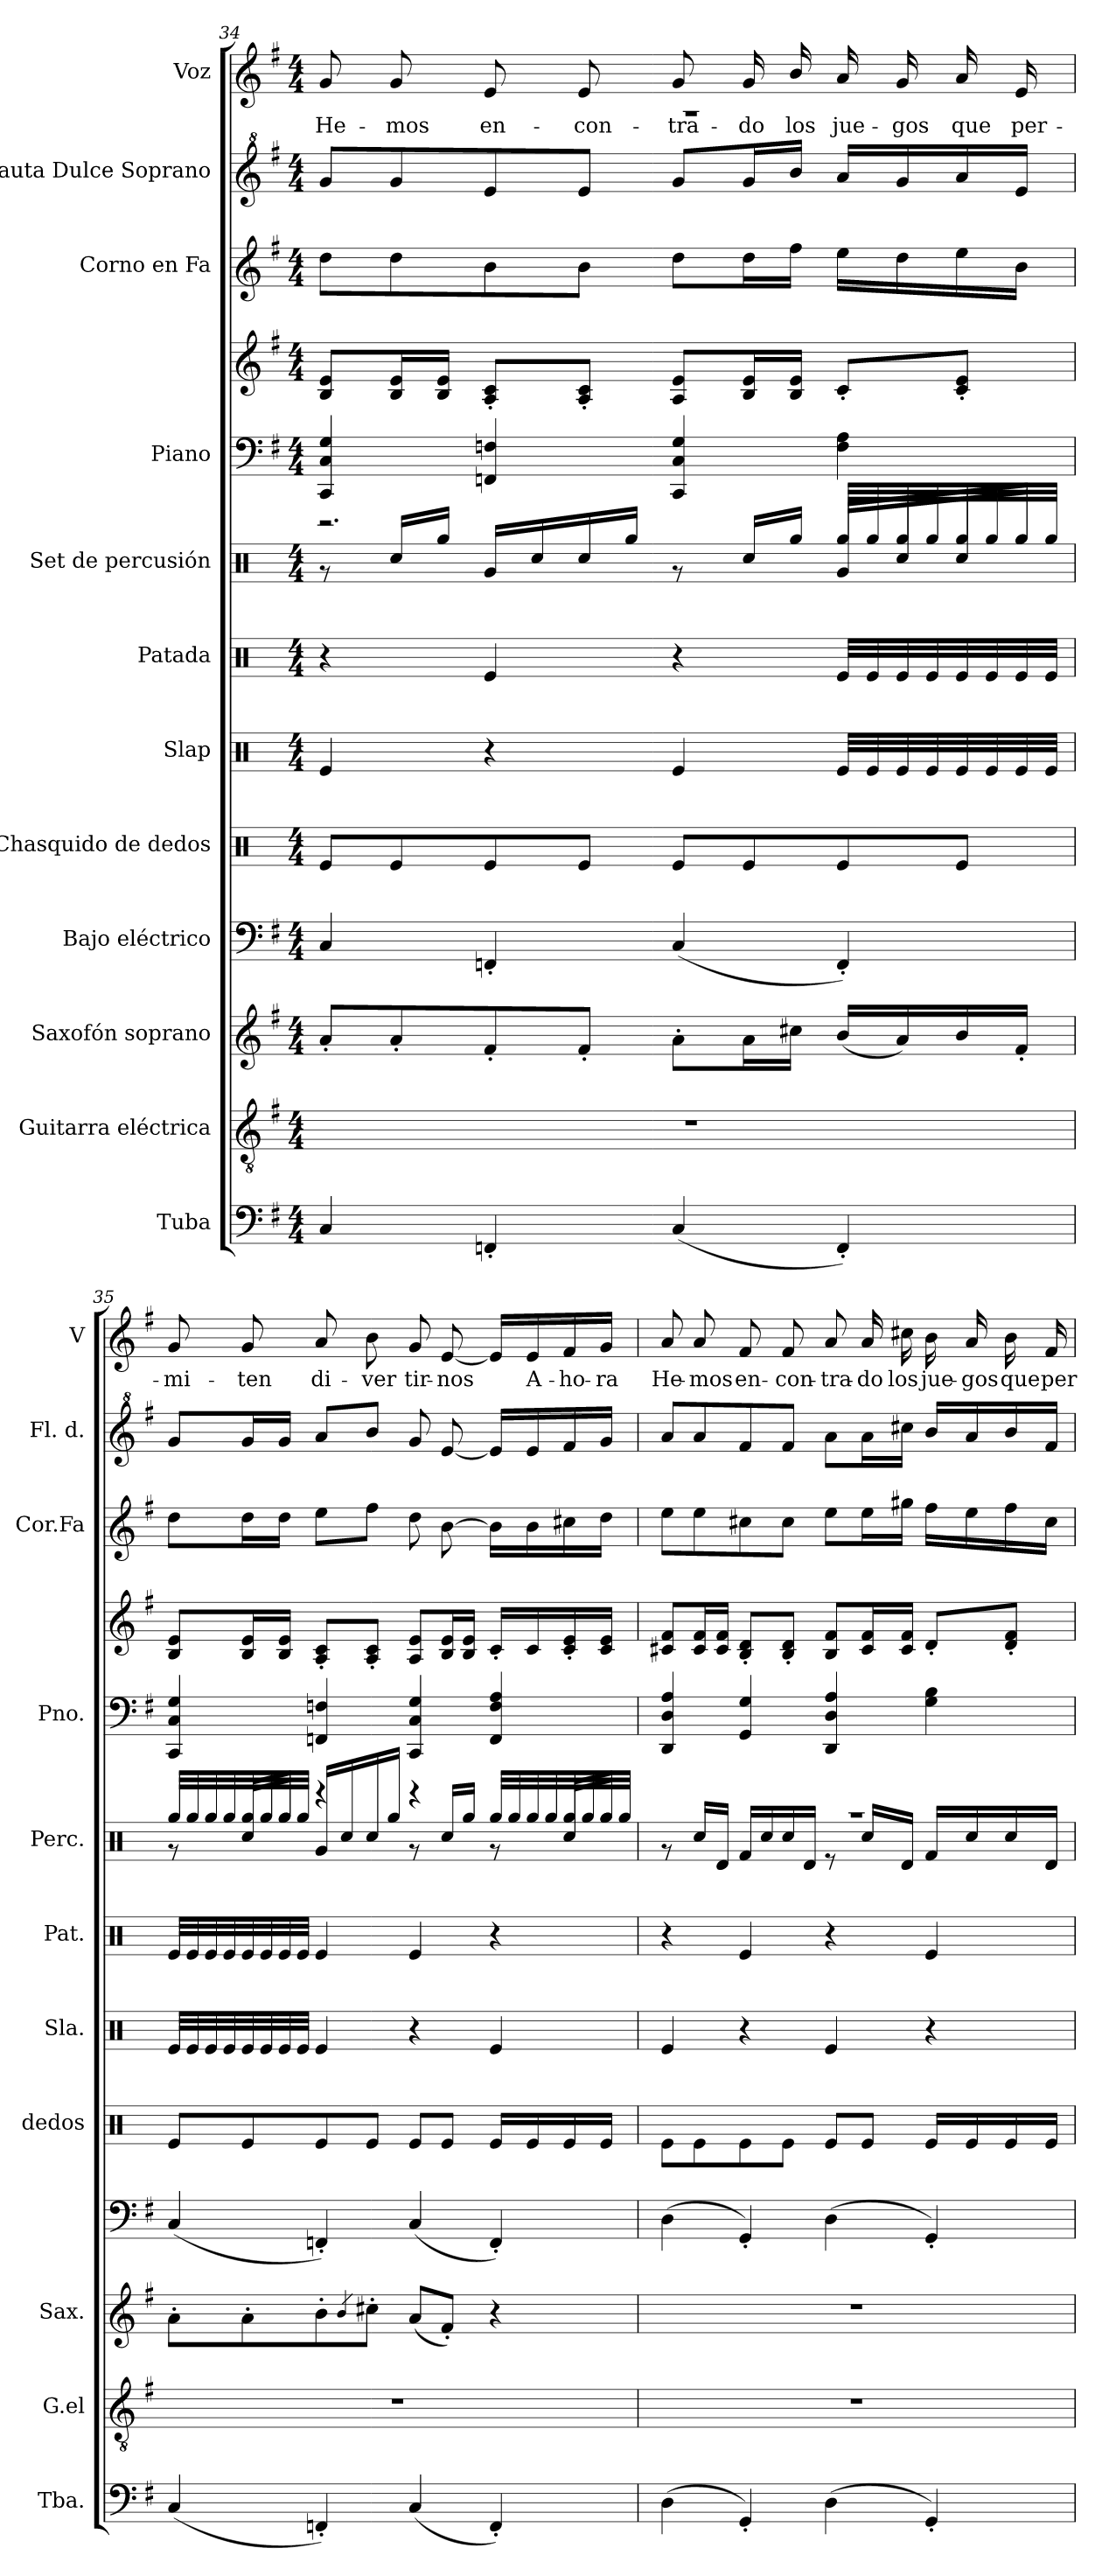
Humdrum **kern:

**kern	**kern	**kern	**kern	**kern	**kern	**kern	**kern	**kern	**kern	**kern	**kern	**kern	**text
*part12	*part11	*part10	*part9	*part8	*part7	*part6	*part5	*part4	*part4	*part3	*part2	*part1	*part1
*staff13	*staff12	*staff11	*staff10	*staff9	*staff8	*staff7	*staff6	*staff5	*staff4	*staff3	*staff2	*staff1	*staff1
*I"Tuba	*I"Guitarra eléctrica	*I"Saxofón soprano	*I"Bajo eléctrico	*I"Chasquido de dedos	*I"Slap	*I"Patada	*I"Set de percusión	*I"Piano	*	*I"Corno en Fa	*I"Flauta Dulce Soprano	*I"Voz	*
*I'Tba.	*I'G.el	*I'Sax.	*	*I'dedos	*I'Sla.	*I'Pat.	*I'Perc.	*I'Pno.	*	*I'Cor.Fa	*I'Fl. d.	*I'V	*
!!LO:PB:g=z
*clefF4	*clefGv2	*clefG2	*clefF4	*clefX	*clefX	*clefX	*clefX	*clefF4	*clefG2	*clefG2	*clefG^2	*clefG2	*
*	*	*ITrd1c2	*ITrd7c12	*	*	*	*	*	*	*ITrd4c7	*	*	*
*k[f#]	*k[f#]	*k[b-]	*k[f#]	*k[]	*k[]	*k[]	*k[]	*k[f#]	*k[f#]	*k[]	*k[f#]	*k[f#]	*
*M4/4	*M4/4	*M4/4	*M4/4	*M4/4	*M4/4	*M4/4	*M4/4	*M4/4	*M4/4	*M4/4	*M4/4	*M4/4	*
=34	=34	=34	=34	=34	=34	=34	=34	=34	=34	=34	=34	=34	=34
*	*	*	*	*	*	*	*^	*	*	*	*	*	*
!	!	!	!	!	!	!	!	!	!	!	!	!	!	!LO:LY:b
*	*	*	*	*	*	*	*	*	*	*	*	*	*^	*
4C/	1r	8g'/L	4CC/	8Re/L	4Re/	4r	2.r	8r	4CC/ 4C/ 4G/	8B/ 8e/L	8g\L	8gg/L	8g/	1r	He-
!	!	!	!	!	!	!	!	!	!	!	!	!	!	!	!LO:LY:b
.	.	8g'/	.	8Re/	.	.	.	16Rcc/LL	.	16B/ 16e/L	8g\	8gg/	8g/	.	-mos
.	.	.	.	.	.	.	.	16Rgg/JJ	.	16B/ 16e/JJ	.	.	.	.	.
!	!	!	!	!	!	!	!	!	!	!	!	!	!	!	!LO:LY:b
4FFn'/	.	8e'/	4FFFn'/	8Re/	4r	4Re/	.	16Rg/LL	4FFn/ 4Fn/	8A/' 8c/'L	8e\	8ee/	8e/	.	en-
.	.	.	.	.	.	.	.	16Rcc/	.	.	.	.	.	.	.
!	!	!	!	!	!	!	!	!	!	!	!	!	!	!	!LO:LY:b
.	.	8e'/J	.	8Re/J	.	.	.	16Rcc/	.	8A/' 8c/'J	8e\J	8ee/J	8e/	.	-con-
.	.	.	.	.	.	.	.	16Rgg/JJ	.	.	.	.	.	.	.
!	!	!	!	!	!	!	!	!	!	!	!	!	!	!	!LO:LY:b
(<4C/	.	8g'\L	(<4CC/	8Re/L	4Re/	4r	.	8r	4CC/ 4C/ 4G/	8A/ 8e/L	8g\L	8gg/L	8g/	.	-tra-
!	!	!	!	!	!	!	!	!	!	!	!	!	!	!	!LO:LY:b
.	.	16g\L	.	8Re/	.	.	.	16Rcc/LL	.	16B/ 16e/L	16g\L	16gg/L	16g/	.	-do
!	!	!	!	!	!	!	!	!	!	!	!	!	!	!	!LO:LY:b
.	.	16bn\JJ	.	.	.	.	.	16Rgg/JJ	.	16B/ 16e/JJ	16b\JJ	16bb/JJ	16b/	.	los
!	!	!	!	!	!	!	!	!	!	!	!	!	!	!	!LO:LY:b
4FF'/)	.	(<16a/LL	4FFF'/)	8Re/	32Re/LLL	32Re/LLL	32Rgg/LLL	16Rg/LL	4F\ 4A\	8c'/L	16a\LL	16aa/LL	16a/	.	jue-
.	.	.	.	.	32Re/	32Re/	32Rgg/	.	.	.	.	.	.	.	.
!	!	!	!	!	!	!	!	!	!	!	!	!	!	!	!LO:LY:b
.	.	16g/)	.	.	32Re/	32Re/	32Rgg/	16Rcc/	.	.	16g\	16gg/	16g/	.	-gos
.	.	.	.	.	32Re/	32Re/	32Rgg/	.	.	.	.	.	.	.	.
!	!	!	!	!	!	!	!	!	!	!	!	!	!	!	!LO:LY:b
.	.	16a/	.	8Re/J	32Re/	32Re/	32Rgg/	16Rcc/	.	8c/' 8e/'J	16a\	16aa/	16a/	.	que
.	.	.	.	.	32Re/	32Re/	32Rgg/	.	.	.	.	.	.	.	.
!	!	!	!	!	!	!	!	!	!	!	!	!	!	!	!LO:LY:b
.	.	16e'/JJ	.	.	32Re/	32Re/	32Rgg/	16Rgg/JJ	.	.	16e\JJ	16ee/JJ	16e/	.	per-
.	.	.	.	.	32Re/JJJ	32Re/JJJ	32Rgg/JJJ	.	.	.	.	.	.	.	.
*	*	*	*	*	*	*	*	*	*	*	*	*	*v	*v	*
!!LO:PB:g=z
=35	=35	=35	=35	=35	=35	=35	=35	=35	=35	=35	=35	=35	=35	=35
!	!	!	!	!	!	!	!	!	!	!	!	!	!	!LO:LY:b
(<4C/	1r	8g'\L	(<4CC/	8Re/L	32Re/LLL	32Re/LLL	32Rgg/LLL	8r	4CC/ 4C/ 4G/	8B/ 8e/L	8g\L	8gg/L	8g/	-mi-
.	.	.	.	.	32Re/	32Re/	32Rgg/	.	.	.	.	.	.	.
.	.	.	.	.	32Re/	32Re/	32Rgg/	.	.	.	.	.	.	.
.	.	.	.	.	32Re/	32Re/	32Rgg/	.	.	.	.	.	.	.
!	!	!	!	!	!	!	!	!	!	!	!	!	!	!LO:LY:b
.	.	8g'\	.	8Re/	32Re/	32Re/	32Rgg/	16Rcc/LL	.	16B/ 16e/L	16g\L	16gg/L	8g/	-ten
.	.	.	.	.	32Re/	32Re/	32Rgg/	.	.	.	.	.	.	.
.	.	.	.	.	32Re/	32Re/	32Rgg/	16Rgg/JJ	.	16B/ 16e/JJ	16g\JJ	16gg/JJ	.	.
.	.	.	.	.	32Re/JJJ	32Re/JJJ	32Rgg/JJJ	.	.	.	.	.	.	.
!	!	!	!	!	!	!	!	!	!	!	!	!	!	!LO:LY:b
4FFn'/)	.	8a'\	4FFFn'/)	8Re/	4Re/	4Re/	4r	16Rg/LL	4FFn/ 4Fn/	8A/' 8c/'L	8a\L	8aa/L	8a/	-di-
.	.	.	.	.	.	.	.	16Rcc/	.	.	.	.	.	.
.	.	4qa/	.	.	.	.	.	.	.	.	.	.	.	.
!	!	!	!	!	!	!	!	!	!	!	!	!	!	!LO:LY:b
.	.	8bn'\J	.	8Re/J	.	.	.	16Rcc/	.	8A/' 8c/'J	8b\J	8bb/J	8b\	-ver
.	.	.	.	.	.	.	.	16Rgg/JJ	.	.	.	.	.	.
!	!	!	!	!	!	!	!	!	!	!	!	!	!	!LO:LY:b
(<4C/	.	(<8g/L	(<4CC/	8Re/L	4r	4Re/	4r	8r	4CC/ 4C/ 4G/	8A/ 8e/L	8g\	8gg/	8g/	tir-
!	!	!	!	!	!	!	!	!	!	!	!	!	!	!LO:LY:b
.	.	8e'/J)	.	8Re/J	.	.	.	16Rcc/LL	.	16B/ 16e/L	[8e\	[8ee/	[8e/	-nos
.	.	.	.	.	.	.	.	16Rgg/JJ	.	16B/ 16e/JJ	.	.	.	.
4FF'/)	.	4r	4FFF'/)	16Re/LL	4Re/	4r	32Rgg/LLL	8r	4FF/ 4F/ 4A/	16c'/LL	16e\LL]	16ee/LL]	16e/LL]	.
.	.	.	.	.	.	.	32Rgg/	.	.	.	.	.	.	.
!	!	!	!	!	!	!	!	!	!	!	!	!	!	!LO:LY:b
.	.	.	.	16Re/	.	.	32Rgg/	.	.	16c/	16e\	16ee/	16e/	A-
.	.	.	.	.	.	.	32Rgg/	.	.	.	.	.	.	.
!	!	!	!	!	!	!	!	!	!	!	!	!	!	!LO:LY:b
.	.	.	.	16Re/	.	.	32Rgg/	16Rcc/LL	.	16c/' 16e/'	16f#X\	16ff#/	16f#/	-ho-
.	.	.	.	.	.	.	32Rgg/	.	.	.	.	.	.	.
!	!	!	!	!	!	!	!	!	!	!	!	!	!	!LO:LY:b
.	.	.	.	16Re/JJ	.	.	32Rgg/	16Rgg/JJ	.	16c/ 16e/JJ	16g\JJ	16gg/JJ	16g/JJ	-ra
.	.	.	.	.	.	.	32Rgg/JJJ	.	.	.	.	.	.	.
=36	=36	=36	=36	=36	=36	=36	=36	=36	=36	=36	=36	=36	=36	=36
!	!	!	!	!	!	!	!	!	!	!	!	!	!	!LO:LY:b
(>4D\	1r	1r	(>4DD\	8Re\L	4Re/	4r	1r	8r	4DD/ 4D/ 4A/	8c#X/ 8f#/L	8a\L	8aa/L	8a/	He-
!	!	!	!	!	!	!	!	!	!	!	!	!	!	!LO:LY:b
.	.	.	.	8Re\	.	.	.	16Rcc/LL	.	16c#/ 16f#/L	8a\	8aa/	8a/	-mos
.	.	.	.	.	.	.	.	16Rd/JJ	.	16c#/ 16f#/JJ	.	.	.	.
!	!	!	!	!	!	!	!	!	!	!	!	!	!	!LO:LY:b
4GG'/)	.	.	4GGG'/)	8Re\	4r	4Re/	.	16Rf/LL	4GG/ 4G/	8B/' 8d/'L	8f#X\	8ff#/	8f#/	en-
.	.	.	.	.	.	.	.	16Rcc/	.	.	.	.	.	.
!	!	!	!	!	!	!	!	!	!	!	!	!	!	!LO:LY:b
.	.	.	.	8Re\J	.	.	.	16Rcc/	.	8B/' 8d/'J	8f#\J	8ff#/J	8f#/	-con-
.	.	.	.	.	.	.	.	16Rd/JJ	.	.	.	.	.	.
!	!	!	!	!	!	!	!	!	!	!	!	!	!	!LO:LY:b
(>4D\	.	.	(>4DD\	8Re/L	4Re/	4r	.	8r	4DD/ 4D/ 4A/	8B/ 8f#/L	8a\L	8aa\L	8a/	-tra-
!	!	!	!	!	!	!	!	!	!	!	!	!	!	!LO:LY:b
.	.	.	.	8Re/J	.	.	.	16Rcc/LL	.	16c#/ 16f#/L	16a\L	16aa\L	16a/	-do
!	!	!	!	!	!	!	!	!	!	!	!	!	!	!LO:LY:b
.	.	.	.	.	.	.	.	16Rd/JJ	.	16c#/ 16f#/JJ	16cc#X\JJ	16ccc#X\JJ	16cc#X\	los
!	!	!	!	!	!	!	!	!	!	!	!	!	!	!LO:LY:b
4GG'/)	.	.	4GGG'/)	16Re/LL	4r	4Re/	.	16Rf/LL	4G\ 4B\	8d'/L	16b\LL	16bb/LL	16b\	jue-
!	!	!	!	!	!	!	!	!	!	!	!	!	!	!LO:LY:b
.	.	.	.	16Re/	.	.	.	16Rcc/	.	.	16a\	16aa/	16a/	-gos
!	!	!	!	!	!	!	!	!	!	!	!	!	!	!LO:LY:b
.	.	.	.	16Re/	.	.	.	16Rcc/	.	8d/' 8f#/'J	16b\	16bb/	16b\	que
!	!	!	!	!	!	!	!	!	!	!	!	!	!	!LO:LY:b
.	.	.	.	16Re/JJ	.	.	.	16Rd/JJ	.	.	16f#\JJ	16ff#/JJ	16f#/	per-
*	*	*	*	*	*	*	*v	*v	*	*	*	*	*	*
=	=	=	=	=	=	=	=	=	=	=	=	=	=
*-	*-	*-	*-	*-	*-	*-	*-	*-	*-	*-	*-	*-	*-
